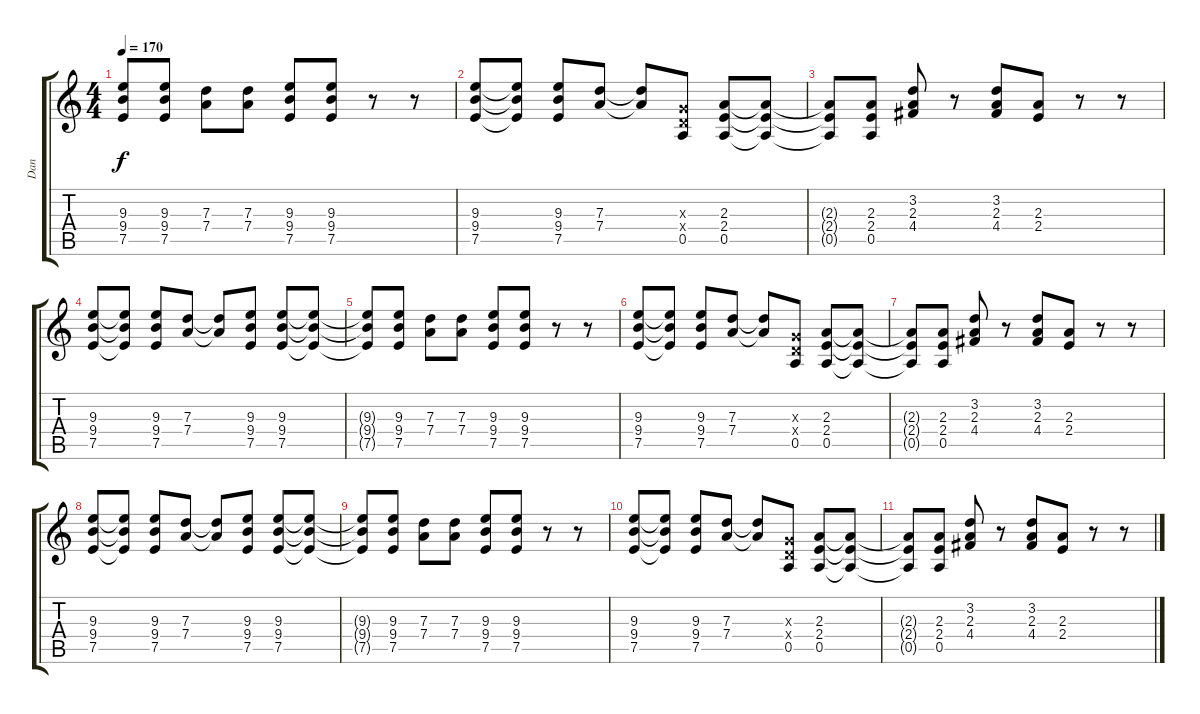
\track ("Dan" "Dan") {instrument distortionguitar}
\staff {score tabs}
\tuning (E4 B3 G3 D3 A2 E2) {hide}
\ts (4 4)
\tempo 170
\clef g2
\ks c
(9.3{t} 9.4{t} 7.5{t}).8{dy f} (9.3 9.4 7.5).8 (7.3 7.4).8 (7.3 7.4).8 (9.3 9.4 7.5).8 (9.3 9.4 7.5).8 r.8 r.8 |
(9.3 9.4 7.5).8 (9.3{t} 9.4{t} 7.5{t}).8 (9.3 9.4 7.5).8 (7.3 7.4).8 (7.3{t} 7.4{t}).8 (0.3{x} 0.4{x} 0.5).8 (2.3 2.4 0.5).8 (2.3{t} 2.4{t} 0.5{t}).8 |
(2.3{t} 2.4{t} 0.5{t}).8 (2.3 2.4 0.5).8 (3.2 2.3 4.4).8 r.8 (3.2 2.3 4.4).8 (2.3 2.4).8 r.8 r.8 |
(9.3 9.4 7.5).8 (9.3{t} 9.4{t} 7.5{t}).8 (9.3 9.4 7.5).8 (7.3 7.4).8 (7.3{t} 7.4{t}).8 (9.3 9.4 7.5).8 (9.3 9.4 7.5).8 (9.3{t} 9.4{t} 7.5{t}).8 |
(9.3{t} 9.4{t} 7.5{t}).8 (9.3 9.4 7.5).8 (7.3 7.4).8 (7.3 7.4).8 (9.3 9.4 7.5).8 (9.3 9.4 7.5).8 r.8 r.8 |
(9.3 9.4 7.5).8 (9.3{t} 9.4{t} 7.5{t}).8 (9.3 9.4 7.5).8 (7.3 7.4).8 (7.3{t} 7.4{t}).8 (0.3{x} 0.4{x} 0.5).8 (2.3 2.4 0.5).8 (2.3{t} 2.4{t} 0.5{t}).8 |
(2.3{t} 2.4{t} 0.5{t}).8 (2.3 2.4 0.5).8 (3.2 2.3 4.4).8 r.8 (3.2 2.3 4.4).8 (2.3 2.4).8 r.8 r.8 |
(9.3 9.4 7.5).8 (9.3{t} 9.4{t} 7.5{t}).8 (9.3 9.4 7.5).8 (7.3 7.4).8 (7.3{t} 7.4{t}).8 (9.3 9.4 7.5).8 (9.3 9.4 7.5).8 (9.3{t} 9.4{t} 7.5{t}).8 |
(9.3{t} 9.4{t} 7.5{t}).8 (9.3 9.4 7.5).8 (7.3 7.4).8 (7.3 7.4).8 (9.3 9.4 7.5).8 (9.3 9.4 7.5).8 r.8 r.8 |
(9.3 9.4 7.5).8 (9.3{t} 9.4{t} 7.5{t}).8 (9.3 9.4 7.5).8 (7.3 7.4).8 (7.3{t} 7.4{t}).8 (0.3{x} 0.4{x} 0.5).8 (2.3 2.4 0.5).8 (2.3{t} 2.4{t} 0.5{t}).8 |
(2.3{t} 2.4{t} 0.5{t}).8 (2.3 2.4 0.5).8 (3.2 2.3 4.4).8 r.8 (3.2 2.3 4.4).8 (2.3 2.4).8 r.8 r.8
